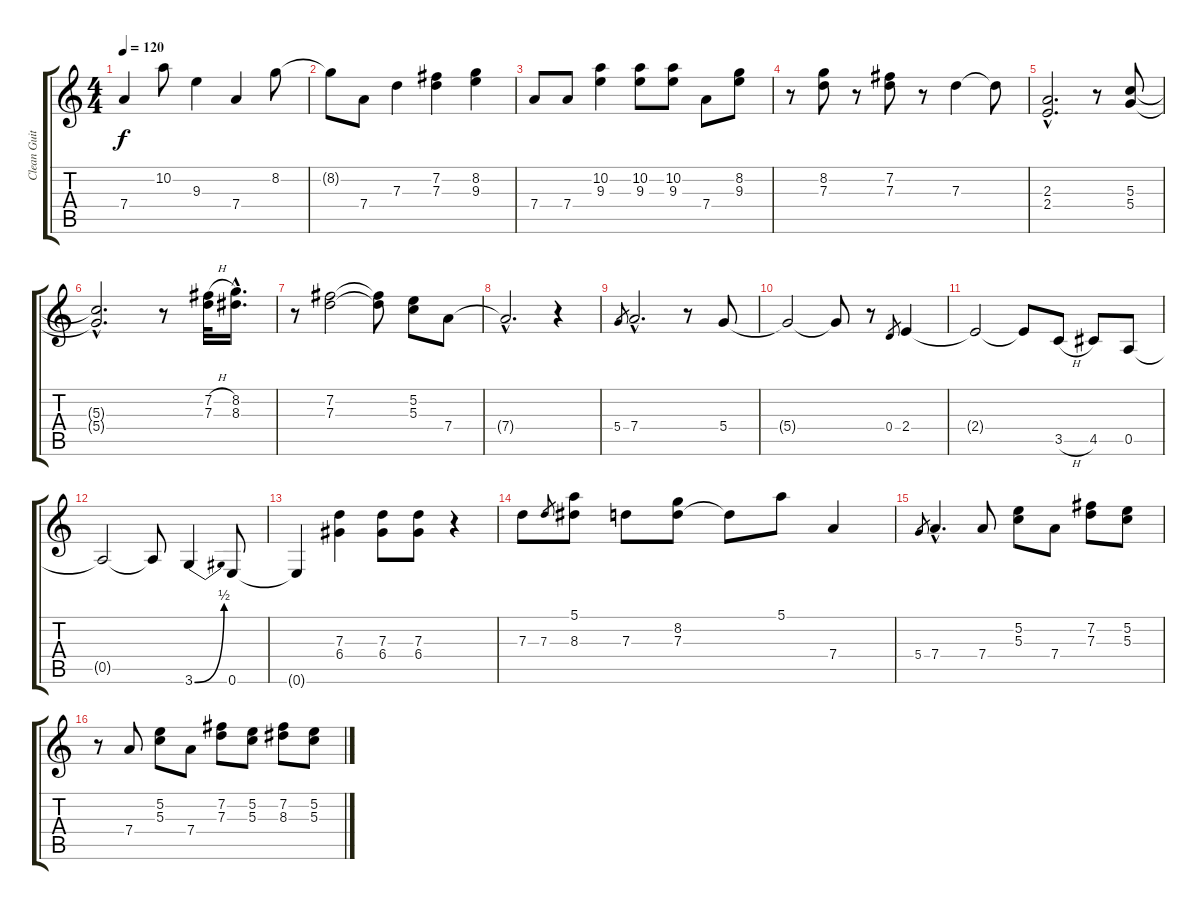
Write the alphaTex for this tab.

\track ("Clean Guitar" "Clean Guit") {instrument electricguitarclean}
\staff {score tabs}
\tuning (E4 B3 G3 D3 A2 E2) {hide}
\ts (4 4)
\tempo 120
\clef g2
\ks c
7.4.4{dy f instrument electricguitarclean} 10.2.8 9.3.4 7.4.4 8.2.8 |
8.2{t}.8 7.4.8 7.3.4 (7.2 7.3).4 (8.2 9.3).4 |
7.4.8 7.4.8 (10.2 9.3).4 (10.2 9.3).8 (10.2 9.3).8 7.4.8 (8.2 9.3).8 |
r.8 (8.2 7.3).8 r.8 (7.2 7.3).8 r.8 7.3.4 7.3{t}.8 |
(2.3{hac} 2.4{hac}).2{d} r.8 (5.3 5.4).8 |
(5.3{hac t} 5.4{hac t}).2{d} r.8 (7.2{h} 7.3).32 (8.2{hac} 8.3{hac}).16{d} |
r.8 (7.2 7.3).2 (7.2{t} 7.3{t}).8 (5.2 5.3).8 7.4.8 |
7.4{hac t}.2{d} r.4 |
5.4.8{gr} 7.4{hac}.2{d} r.8 5.4.8 |
5.4{t}.2 5.4{t}.8 r.8 0.4.8{gr} 2.4.4 |
2.4{t}.2 2.4{t}.8 3.5{h}.8 4.5.8 0.5.8 |
0.5{t}.2 0.5{t}.8 3.6{be (bend 0 0 60 2)}.4 0.6.8 |
0.6{t}.4 (7.3 6.4).4 (7.3 6.4).8 (7.3 6.4).8 r.4 |
7.3.8 7.3.8{gr} (5.1 8.3).8 7.3.8 (8.2 7.3).8 7.3{t}.8 5.1.8 7.4.4 |
5.4.8{gr} 7.4{hac}.4{d} 7.4.8 (5.2 5.3).8 7.4.8 (7.2 7.3).8 (5.2 5.3).8 |
r.8 7.4.8 (5.2 5.3).8 7.4.8 (7.2 7.3).8 (5.2 5.3).8 (7.2 8.3).8 (5.2 5.3).8
